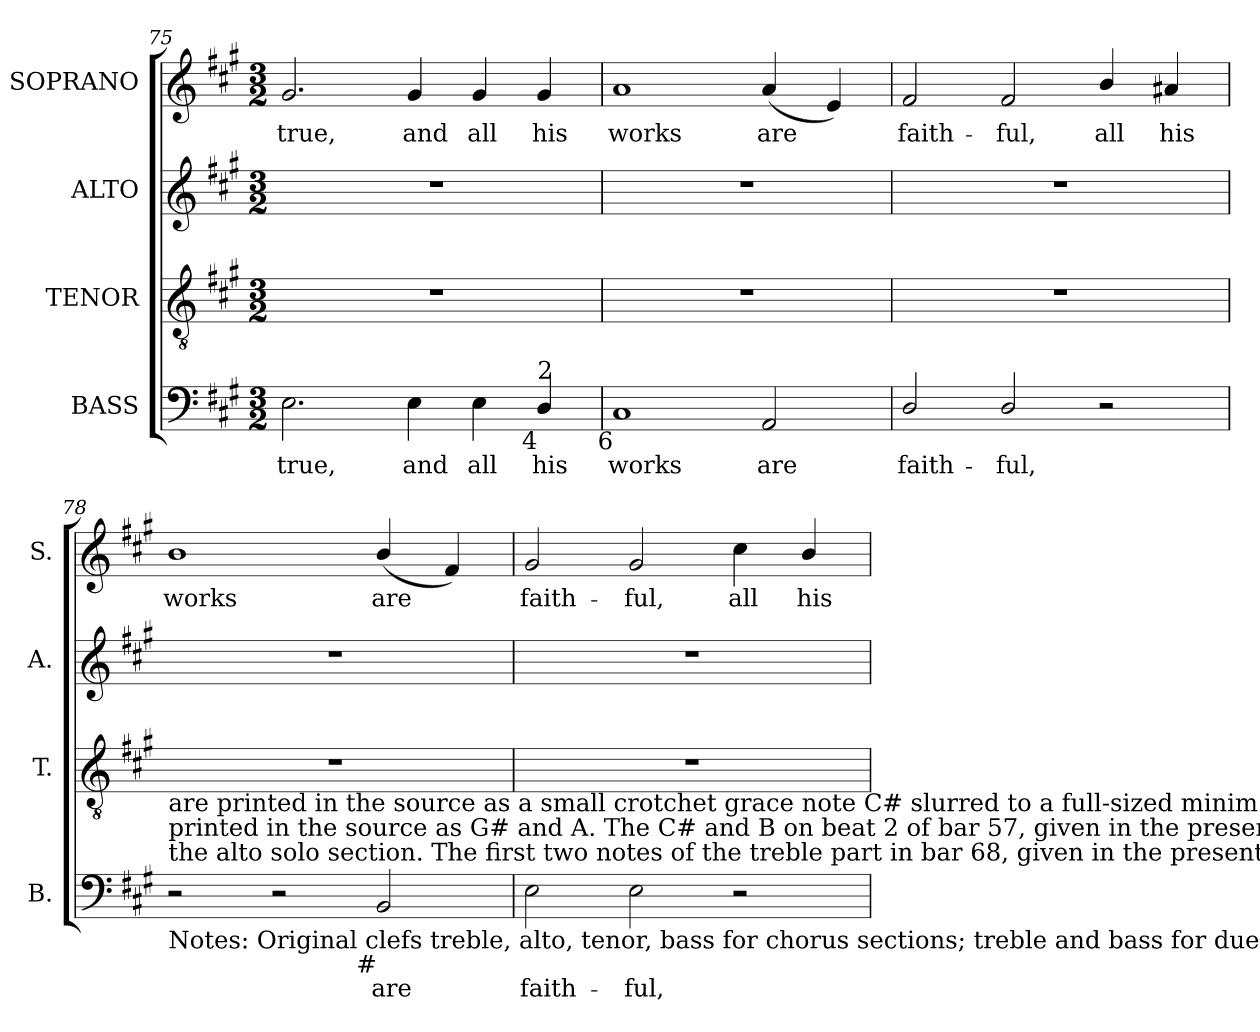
**kern	**text	**kern	**kern	**kern	**text
*part4	*part4	*part3	*part2	*part1	*part1
*staff4	*staff4	*staff3	*staff2	*staff1	*staff1
*I"BASS	*	*I"TENOR	*I"ALTO	*I"SOPRANO	*
*I'B.	*	*I'T.	*I'A.	*I'S.	*
*clefF4	*	*clefGv2	*clefG2	*clefG2	*
*	*	*ITrd7c12	*	*	*
*k[f#c#g#]	*	*k[f#c#g#]	*k[f#c#g#]	*k[f#c#g#]	*
*A:	*	*A:	*A:	*A:	*
*M3/2	*	*M3/2	*M3/2	*M3/2	*
=75	=75	=75	=75	=75	=75
!	!LO:LY:b:color=#000000	!LO:N:vis=1	!LO:N:vis=1	!	!
!	!	!	!	!	!LO:LY:b:color=#000000
2.Ei\	true,	1.r	1.r	2.g#i/	true,
!	!LO:LY:b:color=#000000	!	!	!	!
!	!	!	!	!	!LO:LY:b:color=#000000
4Ei\	and	.	.	4g#i/	and
!	!LO:LY:b:color=#000000	!	!	!	!
!	!	!	!	!	!LO:LY:b:color=#000000
4Ei\	all	.	.	4g#i/	all
!	!LO:LY:b:color=#000000	!	!	!	!
!LO:TX:b:rj:t=4	!	!	!	!	!
!LO:TX:t=2	!	!	!	!	!
!	!	!	!	!	!LO:LY:b:color=#000000
4Di/	his	.	.	4g#i/	his
=76	=76	=76	=76	=76	=76
!	!LO:LY:b:color=#000000	!LO:N:vis=1	!LO:N:vis=1	!	!
!LO:TX:b:rj:t=6	!	!	!	!	!
!	!	!	!	!	!LO:LY:b:color=#000000
1C#i	works	1.r	1.r	1ai	works
!	!LO:LY:b:color=#000000	!	!	!	!
!	!	!	!	!	!LO:LY:b:color=#000000
2AAi/	are	.	.	(4ai/	are
.	.	.	.	4ei/)	.
=77	=77	=77	=77	=77	=77
!	!LO:LY:b:color=#000000	!LO:N:vis=1	!LO:N:vis=1	!	!
!	!	!	!	!	!LO:LY:b:color=#000000
2Di/	faith-	1.r	1.r	2f#i/	faith-
!	!LO:LY:b:color=#000000	!	!	!	!
!	!	!	!	!	!LO:LY:b:color=#000000
2Di/	-ful,	.	.	2f#i/	-ful,
!	!	!	!	!	!LO:LY:b:color=#000000
2r	.	.	.	4bi/	all
!	!	!	!	!	!LO:LY:b:color=#000000
.	.	.	.	4a#Xi/	his
!!LO:LB:g=z
=78	=78	=78	=78	=78	=78
!	!	!LO:N:vis=1	!LO:N:vis=1	!	!
!LO:TX:b:t=Notes&colon; Original clefs treble, alto, tenor, bass for chorus sections; treble and bass for duet sections&colon; alto and bass for	!	!	!	!	!
!LO:TX:t=the alto solo section. The first two notes of the treble part in bar 68, given in the present edition as A and B, are	!	!	!	!	!
!LO:TX:t=printed in the source as G# and A. The C# and B on beat 2 of bar 57, given in the present edition as two crotchets,	!	!	!	!	!
!LO:TX:t=are printed in the source as a small crotchet grace note C# slurred to a full-sized minim A.	!	!	!	!	!
!	!	!	!	!	!LO:LY:b:color=#000000
2r	.	1.r	1.r	1bi	works
2r	.	.	.	.	.
!	!LO:LY:b:color=#000000	!	!	!	!
!LO:TX:b:rj:t=#	!	!	!	!	!
!	!	!	!	!	!LO:LY:b:color=#000000
2BBi/	are	.	.	(4bi/	are
.	.	.	.	4f#i/)	.
=79	=79	=79	=79	=79	=79
!	!LO:LY:b:color=#000000	!LO:N:vis=1	!LO:N:vis=1	!	!
!	!	!	!	!	!LO:LY:b:color=#000000
2Ei\	faith-	1.r	1.r	2g#i/	faith-
!	!LO:LY:b:color=#000000	!	!	!	!
!	!	!	!	!	!LO:LY:b:color=#000000
2Ei\	-ful,	.	.	2g#i/	-ful,
!	!	!	!	!	!LO:LY:b:color=#000000
2r	.	.	.	4cc#i\	all
!	!	!	!	!	!LO:LY:b:color=#000000
.	.	.	.	4bi/	his
=	=	=	=	=	=
*-	*-	*-	*-	*-	*-
